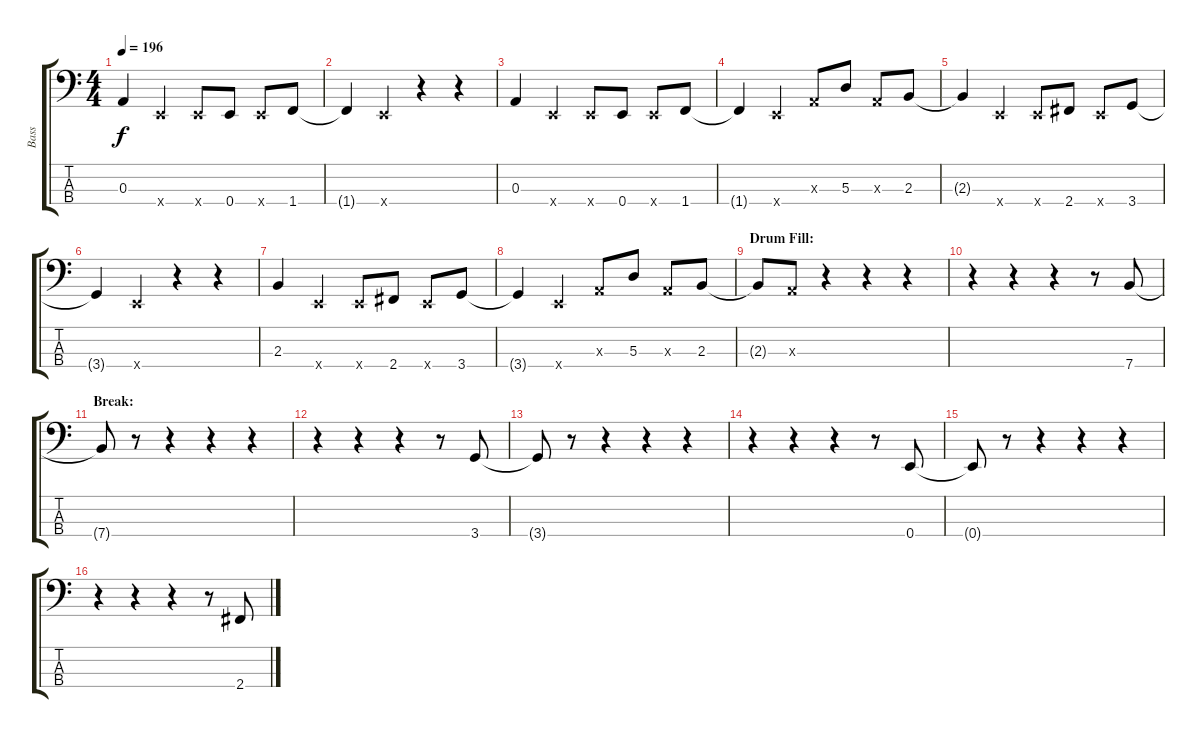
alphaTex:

\track ("Bass" "Bass") {instrument electricbasspick}
\staff {score tabs}
\tuning (G2 D2 A1 E1) {hide}
\ts (4 4)
\tempo 196
\clef f4
\ks c
0.3{t}.4{dy f} 0.4{x}.4 0.4{x}.8 0.4.8 0.4{x}.8 1.4.8 |
1.4{t}.4 0.4{x}.4 r.4 r.4 |
0.3.4 0.4{x}.4 0.4{x}.8 0.4.8 0.4{x}.8 1.4.8 |
1.4{t}.4 0.4{x}.4 0.3{x}.8 5.3.8 0.3{x}.8 2.3.8 |
2.3{t}.4 0.4{x}.4 0.4{x}.8 2.4.8 0.4{x}.8 3.4.8 |
3.4{t}.4 0.4{x}.4 r.4 r.4 |
2.3.4 0.4{x}.4 0.4{x}.8 2.4.8 0.4{x}.8 3.4.8 |
3.4{t}.4 0.4{x}.4 0.3{x}.8 5.3.8 0.3{x}.8 2.3.8 |
\section ("" "Drum Fill:")
2.3{t}.8 0.3{x}.8 r.4 r.4 r.4 |
r.4 r.4 r.4 r.8 7.4.8 |
\section ("" "Break:")
7.4{t}.8 r.8 r.4 r.4 r.4 |
r.4 r.4 r.4 r.8 3.4.8 |
3.4{t}.8 r.8 r.4 r.4 r.4 |
r.4 r.4 r.4 r.8 0.4.8 |
0.4{t}.8 r.8 r.4 r.4 r.4 |
r.4 r.4 r.4 r.8 2.4.8
